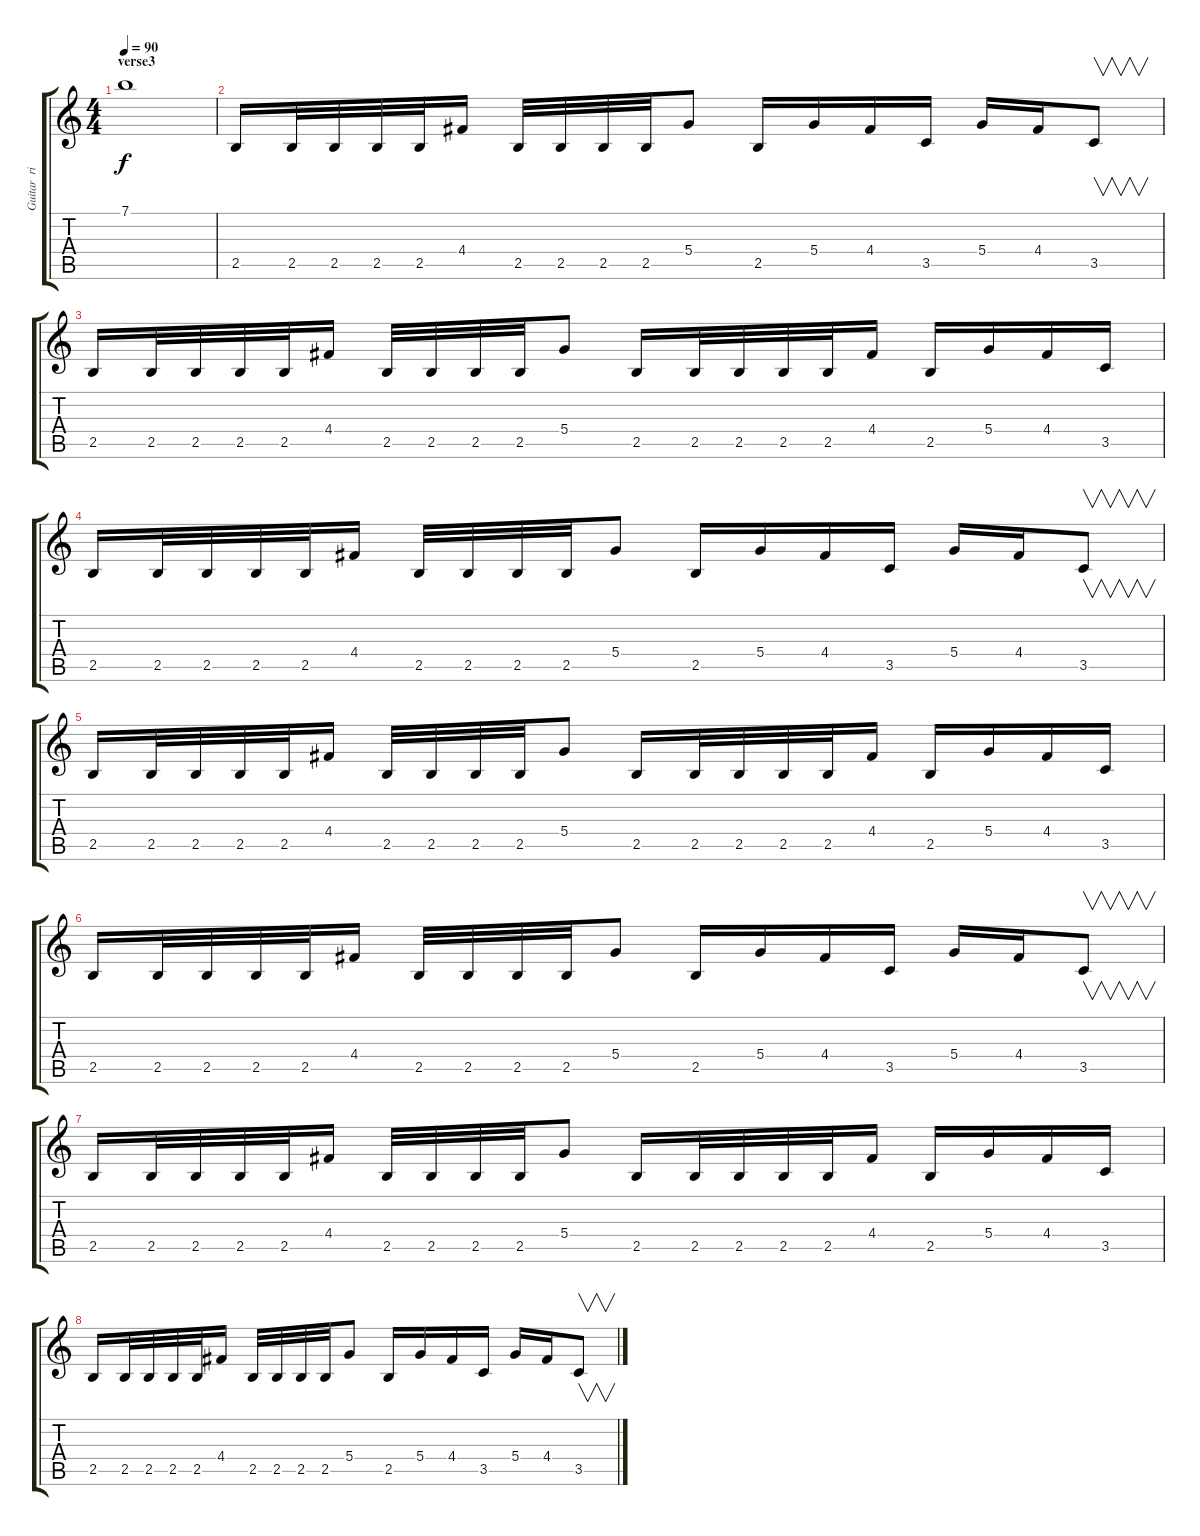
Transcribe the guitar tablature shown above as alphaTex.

\track ("Guitar  rigth" "Guitar  ri") {instrument distortionguitar}
\staff {score tabs}
\tuning (E4 B3 G3 D3 A2 E2) {hide}
\ts (4 4)
\section ("" "verse3")
\tempo 90
\clef g2
\ks c
7.1.1{dy f} |
2.5.16 2.5.32 2.5.32 2.5.32 2.5.32 4.4.16 2.5.32 2.5.32 2.5.32 2.5.32 5.4.8 2.5.16 5.4.16 4.4.16 3.5.16 5.4.16 4.4.16 3.5.8{v} |
2.5.16 2.5.32 2.5.32 2.5.32 2.5.32 4.4.16 2.5.32 2.5.32 2.5.32 2.5.32 5.4.8 2.5.16 2.5.32 2.5.32 2.5.32 2.5.32 4.4.16 2.5.16 5.4.16 4.4.16 3.5.16 |
2.5.16 2.5.32 2.5.32 2.5.32 2.5.32 4.4.16 2.5.32 2.5.32 2.5.32 2.5.32 5.4.8 2.5.16 5.4.16 4.4.16 3.5.16 5.4.16 4.4.16 3.5.8{v} |
2.5.16 2.5.32 2.5.32 2.5.32 2.5.32 4.4.16 2.5.32 2.5.32 2.5.32 2.5.32 5.4.8 2.5.16 2.5.32 2.5.32 2.5.32 2.5.32 4.4.16 2.5.16 5.4.16 4.4.16 3.5.16 |
2.5.16 2.5.32 2.5.32 2.5.32 2.5.32 4.4.16 2.5.32 2.5.32 2.5.32 2.5.32 5.4.8 2.5.16 5.4.16 4.4.16 3.5.16 5.4.16 4.4.16 3.5.8{v} |
2.5.16 2.5.32 2.5.32 2.5.32 2.5.32 4.4.16 2.5.32 2.5.32 2.5.32 2.5.32 5.4.8 2.5.16 2.5.32 2.5.32 2.5.32 2.5.32 4.4.16 2.5.16 5.4.16 4.4.16 3.5.16 |
2.5.16 2.5.32 2.5.32 2.5.32 2.5.32 4.4.16 2.5.32 2.5.32 2.5.32 2.5.32 5.4.8 2.5.16 5.4.16 4.4.16 3.5.16 5.4.16 4.4.16 3.5.8{v}
